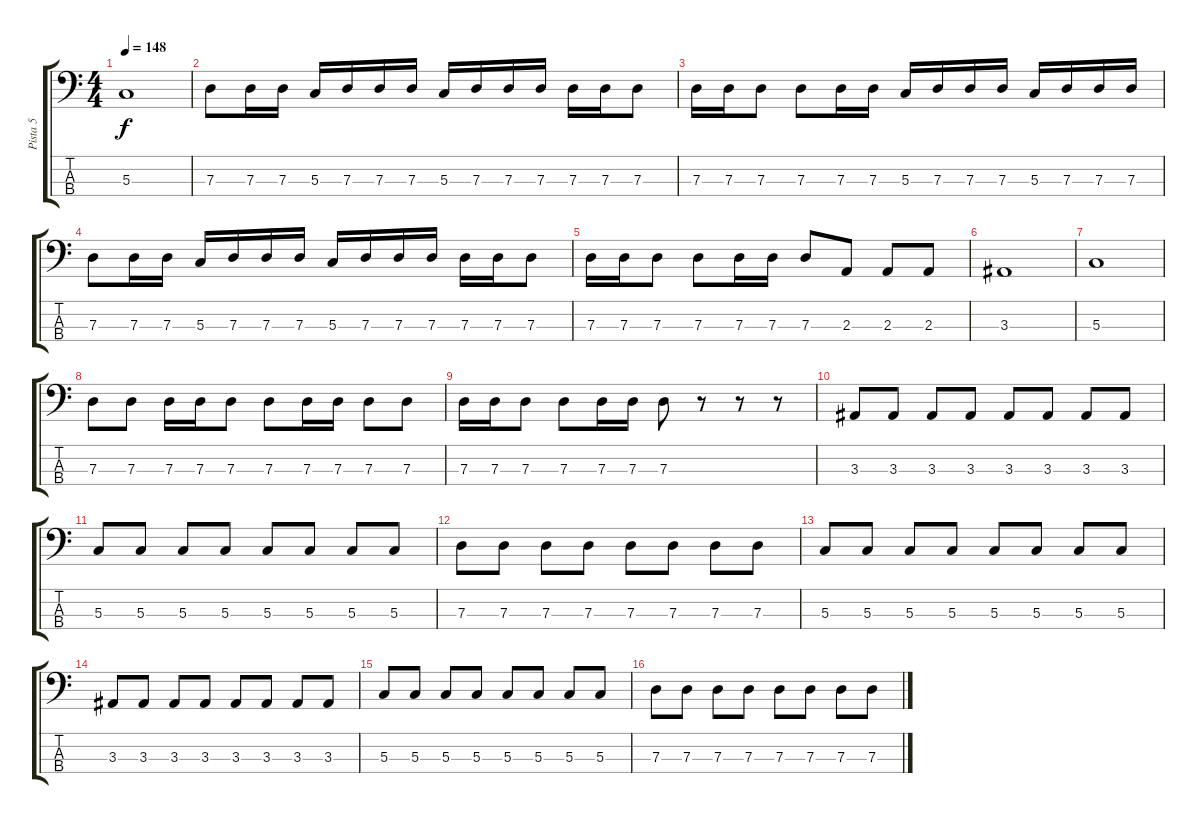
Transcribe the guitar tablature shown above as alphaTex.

\track ("Pista 5" "Pista 5") {instrument electricbassfinger}
\staff {score tabs}
\tuning (F2 C2 G1 C1) {hide}
\ts (4 4)
\tempo 148
\clef f4
\ks c
5.3.1{dy f} |
7.3.8 7.3.16 7.3.16 5.3.16 7.3.16 7.3.16 7.3.16 5.3.16 7.3.16 7.3.16 7.3.16 7.3.16 7.3.16 7.3.8 |
7.3.16 7.3.16 7.3.8 7.3.8 7.3.16 7.3.16 5.3.16 7.3.16 7.3.16 7.3.16 5.3.16 7.3.16 7.3.16 7.3.16 |
7.3.8 7.3.16 7.3.16 5.3.16 7.3.16 7.3.16 7.3.16 5.3.16 7.3.16 7.3.16 7.3.16 7.3.16 7.3.16 7.3.8 |
7.3.16 7.3.16 7.3.8 7.3.8 7.3.16 7.3.16 7.3.8 2.3.8 2.3.8 2.3.8 |
3.3.1 |
5.3.1 |
7.3.8 7.3.8 7.3.16 7.3.16 7.3.8 7.3.8 7.3.16 7.3.16 7.3.8 7.3.8 |
7.3.16 7.3.16 7.3.8 7.3.8 7.3.16 7.3.16 7.3.8 r.8 r.8 r.8 |
3.3.8 3.3.8 3.3.8 3.3.8 3.3.8 3.3.8 3.3.8 3.3.8 |
5.3.8 5.3.8 5.3.8 5.3.8 5.3.8 5.3.8 5.3.8 5.3.8 |
7.3.8 7.3.8 7.3.8 7.3.8 7.3.8 7.3.8 7.3.8 7.3.8 |
5.3.8 5.3.8 5.3.8 5.3.8 5.3.8 5.3.8 5.3.8 5.3.8 |
3.3.8 3.3.8 3.3.8 3.3.8 3.3.8 3.3.8 3.3.8 3.3.8 |
5.3.8 5.3.8 5.3.8 5.3.8 5.3.8 5.3.8 5.3.8 5.3.8 |
7.3.8 7.3.8 7.3.8 7.3.8 7.3.8 7.3.8 7.3.8 7.3.8
